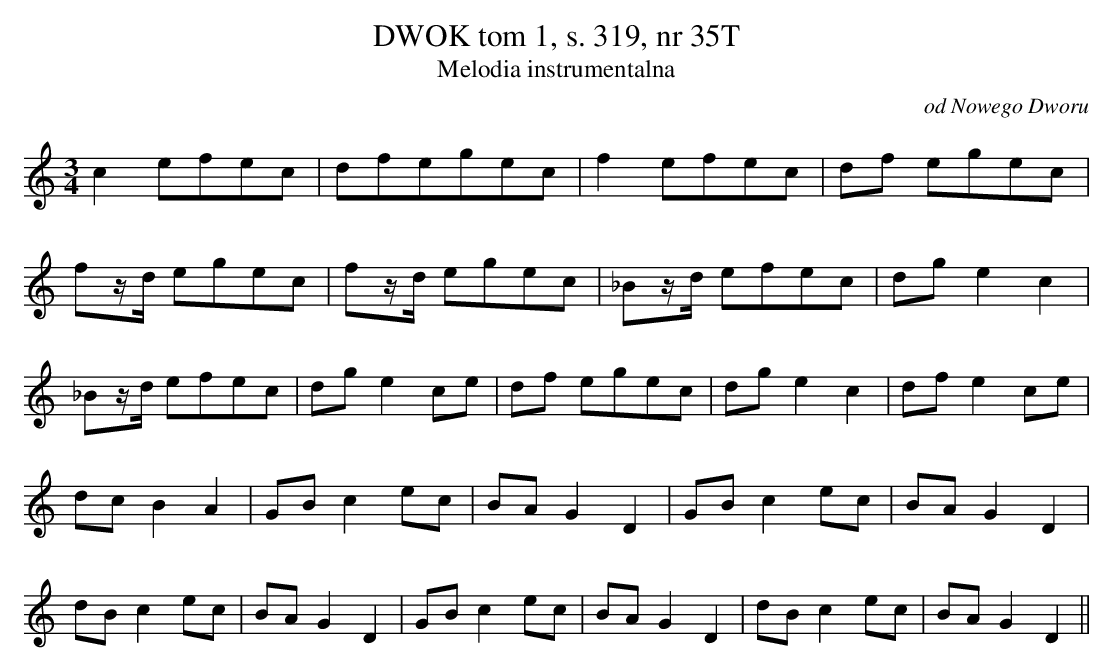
X:1
T: DWOK tom 1, s. 319, nr 35T
T: Melodia instrumentalna
O: od Nowego Dworu
M: 3/4
L: 1/16
K: C
c4e2f2e2c2 | d2f2e2g2e2c2 | f4e2f2e2c2 | d2f2 e2g2e2c2 |
f2zd e2g2e2c2 | f2zd e2g2e2c2 | _B2zd e2f2e2c2 | d2g2e4c4 |
_B2zd e2f2e2c2 | d2g2e4c2e2 | d2f2 e2g2e2c2 | d2g2e4c4 | d2f2e4c2e2 |
d2c2B4A4 | G2B2c4e2c2 | B2A2G4D4 | G2B2c4e2c2 | B2A2G4D4 |
d2B2c4e2c2 | B2A2G4D4 | G2B2c4e2c2 | B2A2G4D4 | d2B2c4e2c2 | B2A2G4D4||
